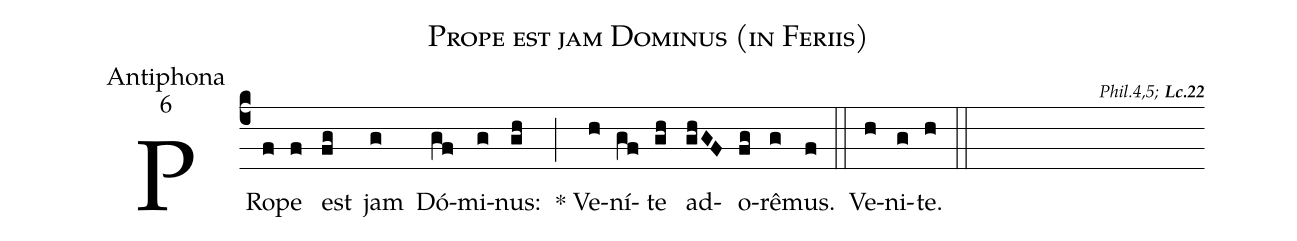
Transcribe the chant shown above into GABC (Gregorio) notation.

name:Prope est jam Dominus (in Feriis);
office-part:Antiphona;
mode:6;
commentary:{\itshape\mdseries\scriptsize Phil.4,5;} {\bfseries\scriptsize Lc.22};
%%
(c4) PRo(f)pe(f) est(fg) jam(g) Dó(gf)mi(g)nus:(gh) (;) <sp>*</sp> Ve(h)ní(gf)te(gh) ad(ghGF)o(fg)rê(g)mus.(f)  (::) Ve(h)ni(g)te.(h)
%Tonus VI simplex mode VI.a, p. XLI.
%<i>pag. XLI</i>
(::)
